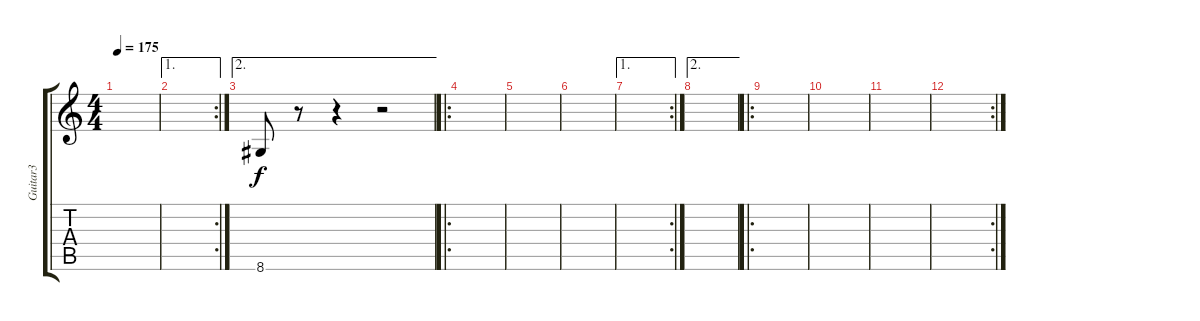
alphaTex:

\track ("Guitar3" "Guitar3") {instrument overdrivenguitar}
\staff {score tabs}
\tuning (D4 A3 F3 C3 G2 C2) {hide}
\ts (4 4)
\tempo 175
\clef g2
\ks c
|
\ae 1
\rc 2
|
\ae 2
8.6.8 r.8 r.4 r.2 |
\ro
|
|
|
\ae 1
\rc 2
|
\ae 2
|
\ro
|
|
|
\rc 2
